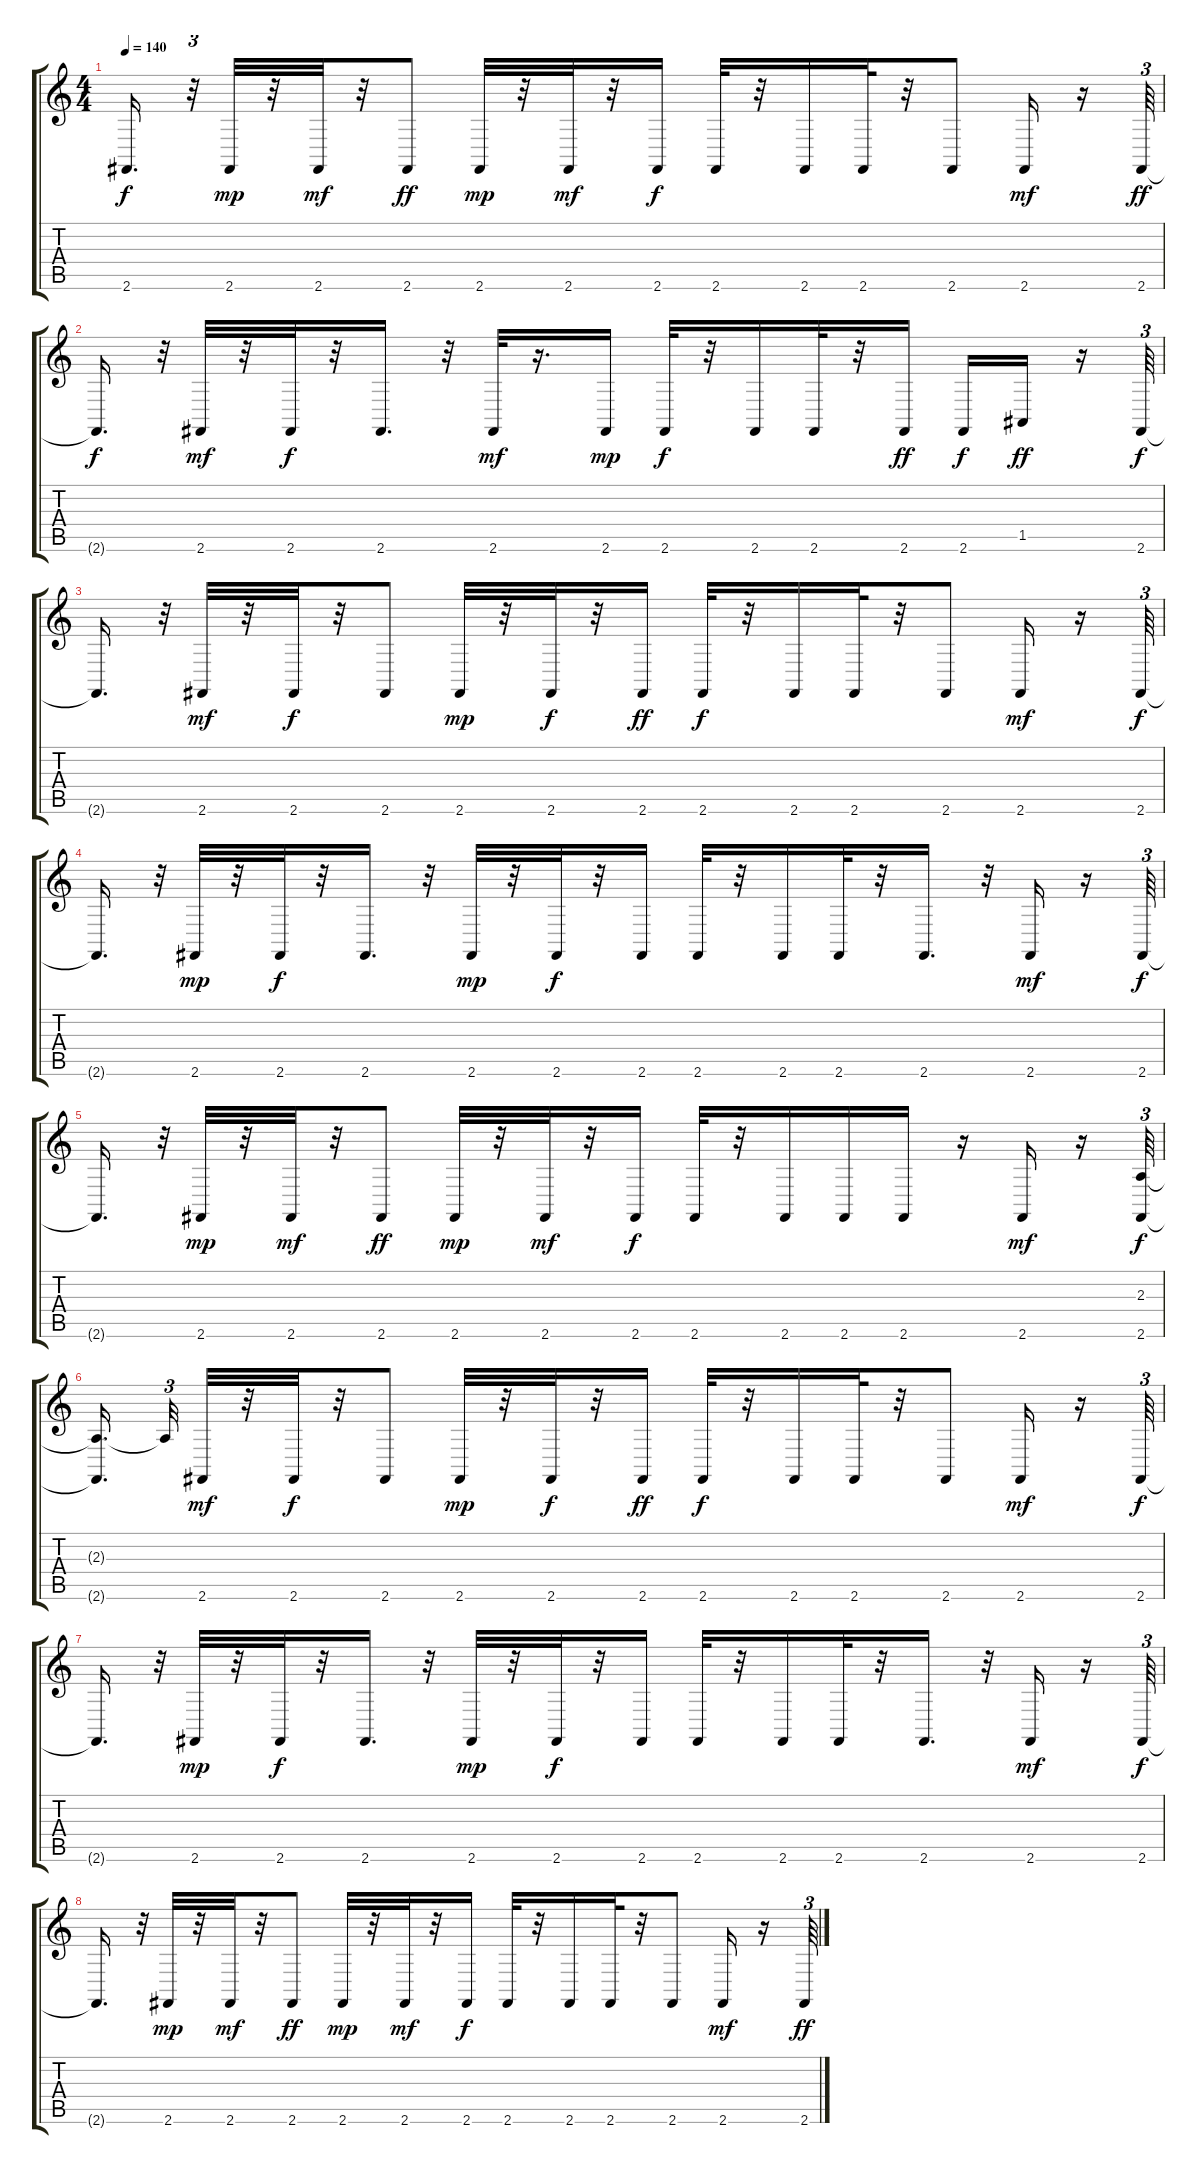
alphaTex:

\track "" {instrument drawbarorgan}
\staff {score tabs}
\tuning (E4 B3 G3 D3 A2 E2) {hide}
\ts (4 4)
\tempo 140
\clef g2
\ks c
2.6{t}.16{d dy f} r.32{tu (3 2)} 2.6.32{dy mp} r.32 2.6.32{dy mf} r.32 2.6.8{dy ff} 2.6.32{dy mp} r.32 2.6.32{dy mf} r.32 2.6.16{dy f} 2.6.32 r.32 2.6.16 2.6.32 r.32 2.6.8 2.6.16{dy mf} r.16 2.6.64{tu (3 2) dy ff} |
2.6{t}.16{d dy f} r.32{tu (3 2)} 2.6.32{dy mf} r.32 2.6.32{dy f} r.32 2.6.16{d} r.32 2.6.32{dy mf} r.16{d} 2.6.16{dy mp} 2.6.32{dy f} r.32 2.6.16 2.6.32 r.32 2.6.16{dy ff} 2.6.16{dy f} 1.5.16{dy ff} r.16 2.6.64{tu (3 2) dy f} |
2.6{t}.16{d} r.32{tu (3 2)} 2.6.32{dy mf} r.32 2.6.32{dy f} r.32 2.6.8 2.6.32{dy mp} r.32 2.6.32{dy f} r.32 2.6.16{dy ff} 2.6.32{dy f} r.32 2.6.16 2.6.32 r.32 2.6.8 2.6.16{dy mf} r.16 2.6.64{tu (3 2) dy f} |
2.6{t}.16{d} r.32{tu (3 2)} 2.6.32{dy mp} r.32 2.6.32{dy f} r.32 2.6.16{d} r.32 2.6.32{dy mp} r.32 2.6.32{dy f} r.32 2.6.16 2.6.32 r.32 2.6.16 2.6.32 r.32 2.6.16{d} r.32 2.6.16{dy mf} r.16 2.6.64{tu (3 2) dy f} |
2.6{t}.16{d} r.32{tu (3 2)} 2.6.32{dy mp} r.32 2.6.32{dy mf} r.32 2.6.8{dy ff} 2.6.32{dy mp} r.32 2.6.32{dy mf} r.32 2.6.16{dy f} 2.6.32 r.32 2.6.16 2.6.16 2.6.16 r.16 2.6.16{dy mf} r.16 (2.3 2.6).64{tu (3 2) dy f} |
(2.3{t} 2.6{t}).16{d} 2.3{t}.32{tu (3 2)} 2.6.32{dy mf} r.32 2.6.32{dy f} r.32 2.6.8 2.6.32{dy mp} r.32 2.6.32{dy f} r.32 2.6.16{dy ff} 2.6.32{dy f} r.32 2.6.16 2.6.32 r.32 2.6.8 2.6.16{dy mf} r.16 2.6.64{tu (3 2) dy f} |
2.6{t}.16{d} r.32{tu (3 2)} 2.6.32{dy mp} r.32 2.6.32{dy f} r.32 2.6.16{d} r.32 2.6.32{dy mp} r.32 2.6.32{dy f} r.32 2.6.16 2.6.32 r.32 2.6.16 2.6.32 r.32 2.6.16{d} r.32 2.6.16{dy mf} r.16 2.6.64{tu (3 2) dy f} |
2.6{t}.16{d} r.32{tu (3 2)} 2.6.32{dy mp} r.32 2.6.32{dy mf} r.32 2.6.8{dy ff} 2.6.32{dy mp} r.32 2.6.32{dy mf} r.32 2.6.16{dy f} 2.6.32 r.32 2.6.16 2.6.32 r.32 2.6.8 2.6.16{dy mf} r.16 2.6.64{tu (3 2) dy ff}
